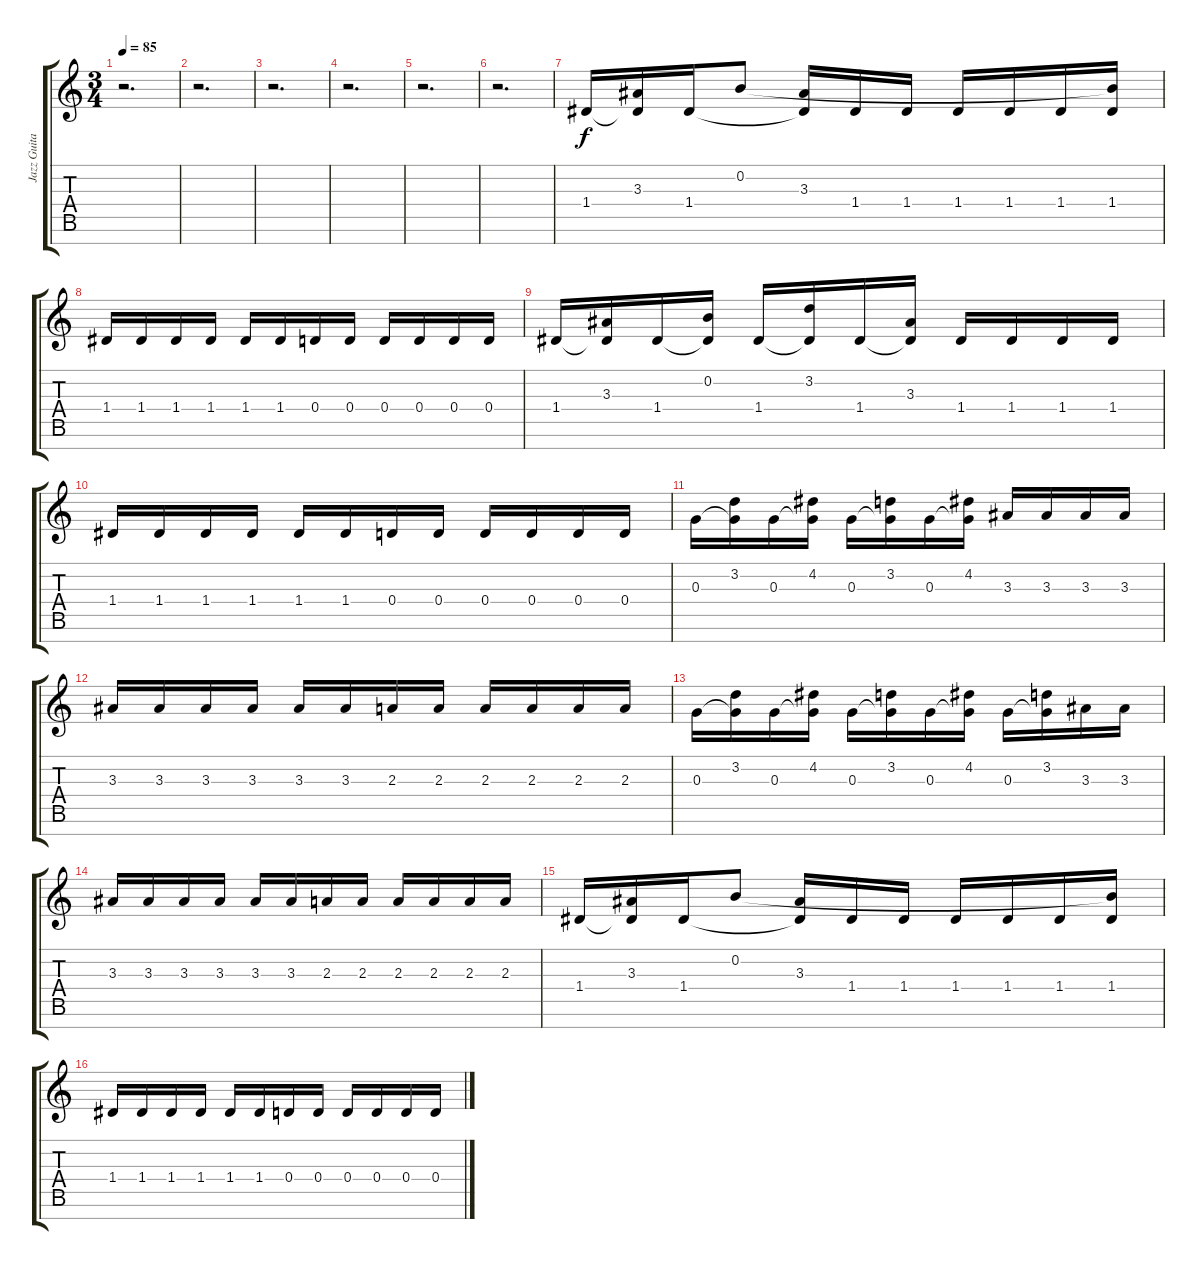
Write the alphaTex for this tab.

\track ("Jazz Guitar 1" "Jazz Guita") {instrument electricguitarjazz}
\staff {score tabs}
\tuning (E4 B3 G3 D3 A2 E2 B1) {hide}
\ts (3 4)
\tempo 85
\clef g2
\ks c
r.2{d dy f} |
r.2{d} |
r.2{d} |
r.2{d} |
r.2{d} |
r.2{d} |
1.4.16 (3.3 1.4{t}).16 1.4.16 0.2.8 (3.3 1.4{t}).16 1.4.16 1.4.16 1.4.16 1.4.16 1.4.16 (0.2{t} 1.4).16 |
1.4.16 1.4.16 1.4.16 1.4.16 1.4.16 1.4.16 0.4.16 0.4.16 0.4.16 0.4.16 0.4.16 0.4.16 |
1.4.16 (3.3 1.4{t}).16 1.4.16 (0.2 1.4{t}).16 1.4.16 (3.2 1.4{t}).16 1.4.16 (3.3 1.4{t}).16 1.4.16 1.4.16 1.4.16 1.4.16 |
1.4.16 1.4.16 1.4.16 1.4.16 1.4.16 1.4.16 0.4.16 0.4.16 0.4.16 0.4.16 0.4.16 0.4.16 |
0.3.16 (3.2 0.3{t}).16 0.3.16 (4.2 0.3{t}).16 0.3.16 (3.2 0.3{t}).16 0.3.16 (4.2 0.3{t}).16 3.3.16 3.3.16 3.3.16 3.3.16 |
3.3.16 3.3.16 3.3.16 3.3.16 3.3.16 3.3.16 2.3.16 2.3.16 2.3.16 2.3.16 2.3.16 2.3.16 |
0.3.16 (3.2 0.3{t}).16 0.3.16 (4.2 0.3{t}).16 0.3.16 (3.2 0.3{t}).16 0.3.16 (4.2 0.3{t}).16 0.3.16 (3.2 0.3{t}).16 3.3.16 3.3.16 |
3.3.16 3.3.16 3.3.16 3.3.16 3.3.16 3.3.16 2.3.16 2.3.16 2.3.16 2.3.16 2.3.16 2.3.16 |
1.4.16 (3.3 1.4{t}).16 1.4.16 0.2.8 (3.3 1.4{t}).16 1.4.16 1.4.16 1.4.16 1.4.16 1.4.16 (0.2{t} 1.4).16 |
1.4.16 1.4.16 1.4.16 1.4.16 1.4.16 1.4.16 0.4.16 0.4.16 0.4.16 0.4.16 0.4.16 0.4.16
